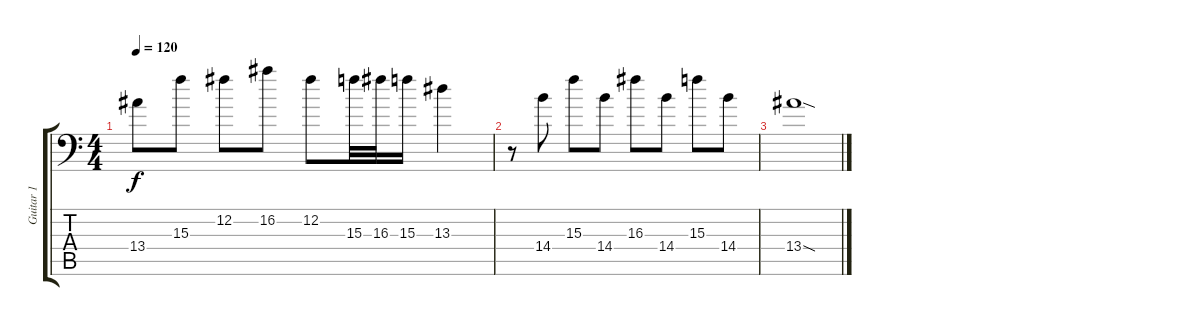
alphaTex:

\track ("Guitar 1" "Guitar 1") {instrument distortionguitar}
\staff {score tabs}
\tuning (B3 Gb3 D3 A2 E2 A1) {hide}
\ts (4 4)
\tempo 120
\clef f4
\ks c
13.4.8{dy f} 15.3.8 12.2.8 16.2.8 12.2.8 15.3.32 16.3.32 15.3.16 13.3.4 |
r.8 14.4.8 15.3.8 14.4.8 16.3.8 14.4.8 15.3.8 14.4.8 |
13.4{sod}.1
